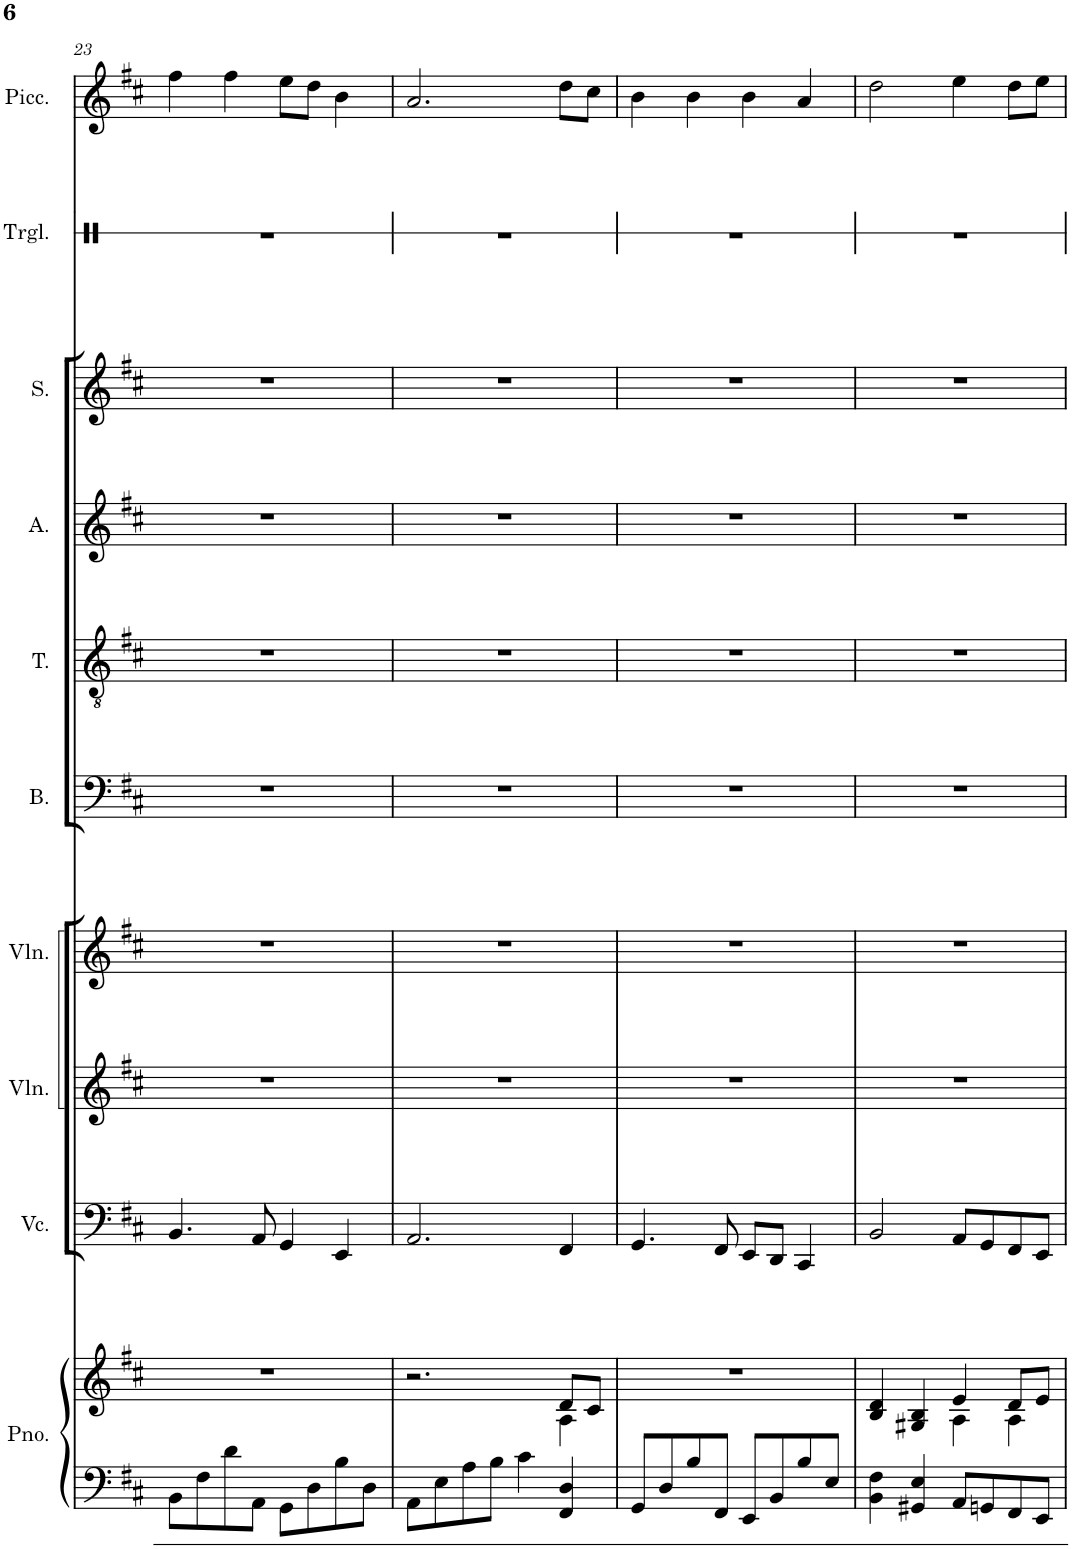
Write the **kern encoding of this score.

**kern	**kern	**kern	**kern	**kern	**kern	**kern	**kern	**kern	**kern	**kern
*part10	*part10	*part9	*part8	*part7	*part6	*part5	*part4	*part3	*part2	*part1
*staff11	*staff10	*staff9	*staff8	*staff7	*staff6	*staff5	*staff4	*staff3	*staff2	*staff1
*I"Piano	*	*I"Violoncello	*I"Violin	*I"Violin	*I"Bass	*I"Tenor	*I"Alto	*I"Soprano	*I"Triangle	*I"Piccolo
*I'Pno.	*	*I'Vc.	*I'Vln.	*I'Vln.	*I'B.	*I'T.	*I'A.	*I'S.	*I'Trgl.	*I'Picc.
!!LO:PB:g=z
*clefF4	*clefG2	*clefF4	*clefG2	*clefG2	*clefF4	*clefGv2	*clefG2	*clefG2	*clefX	*clefG2
*	*	*	*	*	*	*	*	*	*	*Trd-7c-12
*k[f#c#]	*k[f#c#]	*k[f#c#]	*k[f#c#]	*k[f#c#]	*k[f#c#]	*k[f#c#]	*k[f#c#]	*k[f#c#]	*k[]	*k[f#c#]
*M4/4	*M4/4	*M4/4	*M4/4	*M4/4	*M4/4	*M4/4	*M4/4	*M4/4	*M4/4	*M4/4
=23	=23	=23	=23	=23	=23	=23	=23	=23	=23	=23
8BB\L	1r	4.BB/	1r	1r	1r	1r	1r	1r	1r	4ff#\
8F#\	.	.	.	.	.	.	.	.	.	.
8d\	.	.	.	.	.	.	.	.	.	4ff#\
8AA\J	.	8AA/	.	.	.	.	.	.	.	.
8GG\L	.	4GG/	.	.	.	.	.	.	.	8ee\L
8D\	.	.	.	.	.	.	.	.	.	8dd\J
8B\	.	4EE/	.	.	.	.	.	.	.	4b\
8D\J	.	.	.	.	.	.	.	.	.	.
=24	=24	=24	=24	=24	=24	=24	=24	=24	=24	=24
*	*^	*	*	*	*	*	*	*	*	*
8AA\L	2.r	2.ryy	2.AA/	1r	1r	1r	1r	1r	1r	1r	2.a/
8E\	.	.	.	.	.	.	.	.	.	.	.
8A\	.	.	.	.	.	.	.	.	.	.	.
8B\J	.	.	.	.	.	.	.	.	.	.	.
4c#\	.	.	.	.	.	.	.	.	.	.	.
4FF#/ 4D/	8d/L	4A\	4FF#/	.	.	.	.	.	.	.	8dd\L
.	8c#/J	.	.	.	.	.	.	.	.	.	8cc#\J
*	*v	*v	*	*	*	*	*	*	*	*	*
=25	=25	=25	=25	=25	=25	=25	=25	=25	=25	=25
8GG/L	1r	4.GG/	1r	1r	1r	1r	1r	1r	1r	4b\
8D/	.	.	.	.	.	.	.	.	.	.
8B/	.	.	.	.	.	.	.	.	.	4b\
8FF#/J	.	8FF#/	.	.	.	.	.	.	.	.
8EE/L	.	8EE/L	.	.	.	.	.	.	.	4b\
8BB/	.	8DD/J	.	.	.	.	.	.	.	.
8B/	.	4CC#/	.	.	.	.	.	.	.	4a/
8E/J	.	.	.	.	.	.	.	.	.	.
=26	=26	=26	=26	=26	=26	=26	=26	=26	=26	=26
*	*^	*	*	*	*	*	*	*	*	*
4BB\ 4F#\	4B/ 4d/	2ryy	2BB/	1r	1r	1r	1r	1r	1r	1r	2dd\
4GG#X/ 4E/	4G#X/ 4B/	.	.	.	.	.	.	.	.	.	.
8AA/L	4e/	4A\	8AA/L	.	.	.	.	.	.	.	4ee\
8GGn/	.	.	8GG/	.	.	.	.	.	.	.	.
8FF#/	8d/L	4A\	8FF#/	.	.	.	.	.	.	.	8dd\L
8EE/J	8e/J	.	8EE/J	.	.	.	.	.	.	.	8ee\J
*	*v	*v	*	*	*	*	*	*	*	*	*
=	=	=	=	=	=	=	=	=	=	=
*-	*-	*-	*-	*-	*-	*-	*-	*-	*-	*-
